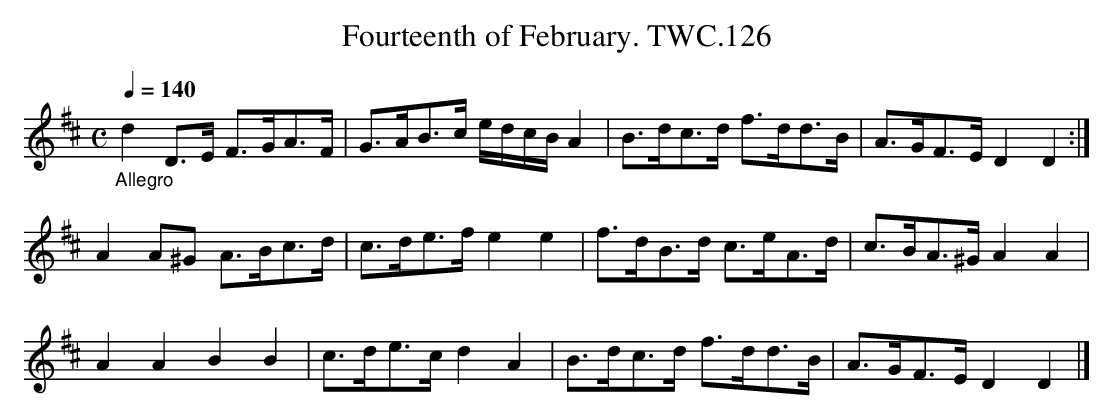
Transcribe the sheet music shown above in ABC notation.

X:1
T:Fourteenth of February. TWC.126
L:1/8
M:C
Q:1/4=140
K:D
"_Allegro"\
d2 D>E F>GA>F|G>AB>c e/d/c/B/ A2|B>dc>d f>dd>B|A>GF>E D2D2 :|
A2  A^G A>Bc>d|c>de>f e2e2|f>dB>d c>eA>d|c>BA>^G A2A2|
A2A2B2B2|c>de>c d2A2|B>dc>d f>dd>B|A>GF>E D2D2|]
